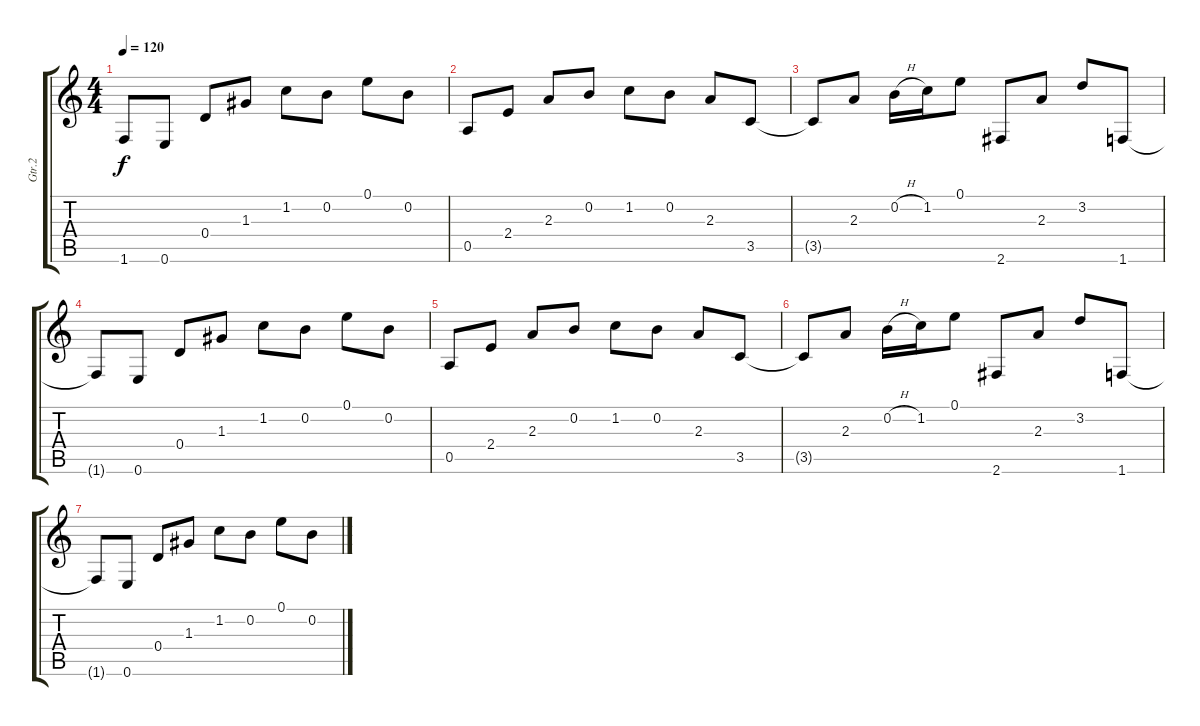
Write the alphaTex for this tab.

\track ("Gtr.2" "Gtr.2") {instrument overdrivenguitar}
\staff {score tabs}
\tuning (E4 B3 G3 D3 A2 E2) {hide}
\ts (4 4)
\tempo 120
\clef g2
\ks c
1.6{t}.8{dy f} 0.6.8 0.4.8 1.3.8 1.2.8 0.2.8 0.1.8 0.2.8 |
0.5.8 2.4.8 2.3.8 0.2.8 1.2.8 0.2.8 2.3.8 3.5.8 |
3.5{t}.8 2.3.8 0.2{h}.16 1.2.16 0.1.8 2.6.8 2.3.8 3.2.8 1.6.8 |
1.6{t}.8 0.6.8 0.4.8 1.3.8 1.2.8 0.2.8 0.1.8 0.2.8 |
0.5.8 2.4.8 2.3.8 0.2.8 1.2.8 0.2.8 2.3.8 3.5.8 |
3.5{t}.8 2.3.8 0.2{h}.16 1.2.16 0.1.8 2.6.8 2.3.8 3.2.8 1.6.8 |
1.6{t}.8 0.6.8 0.4.8 1.3.8 1.2.8 0.2.8 0.1.8 0.2.8
